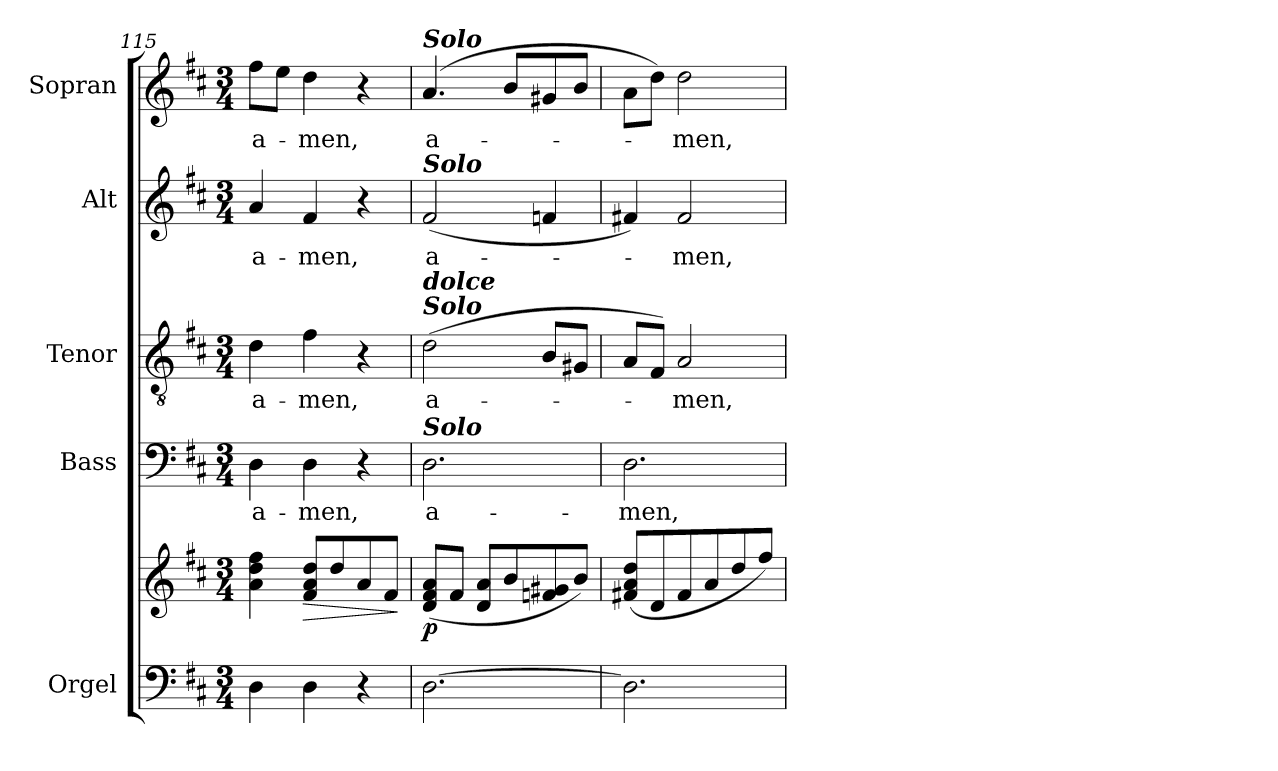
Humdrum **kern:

**kern	**kern	**dynam	**kern	**text	**kern	**text	**kern	**text	**kern	**text
*part5	*part5	*part5	*part4	*part4	*part3	*part3	*part2	*part2	*part1	*part1
*staff6	*staff5	*staff5/6	*staff4	*staff4	*staff3	*staff3	*staff2	*staff2	*staff1	*staff1
*I"Orgel	*	*	*I"Bass	*	*I"Tenor	*	*I"Alt	*	*I"Sopran	*
*I'Org.	*	*	*I'B.	*	*I'T.	*	*I'A.	*	*I'S.	*
*clefF4	*clefG2	*	*clefF4	*	*clefGv2	*	*clefG2	*	*clefG2	*
*k[f#c#]	*k[f#c#]	*	*k[f#c#]	*	*k[f#c#]	*	*k[f#c#]	*	*k[f#c#]	*
*D:	*D:	*	*D:	*	*D:	*	*D:	*	*D:	*
*M3/4	*M3/4	*	*M3/4	*	*M3/4	*	*M3/4	*	*M3/4	*
=115	=115	=115	=115	=115	=115	=115	=115	=115	=115	=115
!	!	!	!	!LO:LY:b	!	!LO:LY:b	!	!LO:LY:b	!	!LO:LY:b
4D\	4a\ 4dd\ 4ff#\	.	4D\	a-	4d\	a-	4a/	a-	8ff#\L	a-
.	.	.	.	.	.	.	.	.	8ee\J	.
!	!	!LO:HP:b	!	!LO:LY:b	!	!LO:LY:b	!	!LO:LY:b	!	!LO:LY:b
4D\	8f#/ 8a/ 8dd/L	>	4D\	-men,	4f#\	-men,	4f#/	-men,	4dd\	-men,
.	8dd/	.	.	.	.	.	.	.	.	.
4r	8a/	.	4r	.	4r	.	4r	.	4r	.
.	8f#/J	.	.	.	.	.	.	.	.	.
.	.	]	.	.	.	.	.	.	.	.
=116	=116	=116	=116	=116	=116	=116	=116	=116	=116	=116
!	!	!	!	!	!	!	!	!	!LO:TX:a:Bi:t=Solo	!
!	!	!	!	!	!	!	!LO:TX:a:Bi:t=Solo	!	!	!
!	!	!	!	!	!LO:TX:a:Bi:t=Solo	!	!	!	!	!
!	!	!	!	!	!LO:TX:a:Bi:t=dolce	!	!	!	!	!
!	!	!	!LO:TX:a:Bi:t=Solo	!	!	!	!	!	!	!
!	!	!LO:DY:b	!	!LO:LY:b	!	!LO:LY:b	!	!LO:LY:b	!	!LO:LY:b
[2.D\	(<8d/ 8f#/ 8a/L	p	2.D\	a-	(>2d\	a-	(<2f#/	a-	(4.a/	a-
.	8f#/J	.	.	.	.	.	.	.	.	.
.	8d/ 8a/L	.	.	.	.	.	.	.	.	.
.	8b/	.	.	.	.	.	.	.	8b/L	.
.	8fn/ 8g#X/	.	.	.	8B/L	.	4fn/	.	8g#X/	.
.	8b/J)	.	.	.	8G#X/J	.	.	.	8b/J	.
=117	=117	=117	=117	=117	=117	=117	=117	=117	=117	=117
!	!	!	!	!LO:LY:b	!	!	!	!	!	!
2.D\]	(<8f#X/ 8a/ 8dd/L	.	2.D\	-men,	8A/L	.	4f#X/)	.	8a\L	.
.	8d/	.	.	.	8F#/J)	.	.	.	8dd\J)	.
!	!	!	!	!	!	!LO:LY:b	!	!LO:LY:b	!	!LO:LY:b
.	8f#/	.	.	.	2A/	-men,	2f#/	-men,	2dd\	-men,
.	8a/	.	.	.	.	.	.	.	.	.
.	8dd/	.	.	.	.	.	.	.	.	.
.	8ff#/J)	.	.	.	.	.	.	.	.	.
=	=	=	=	=	=	=	=	=	=	=
*-	*-	*-	*-	*-	*-	*-	*-	*-	*-	*-
